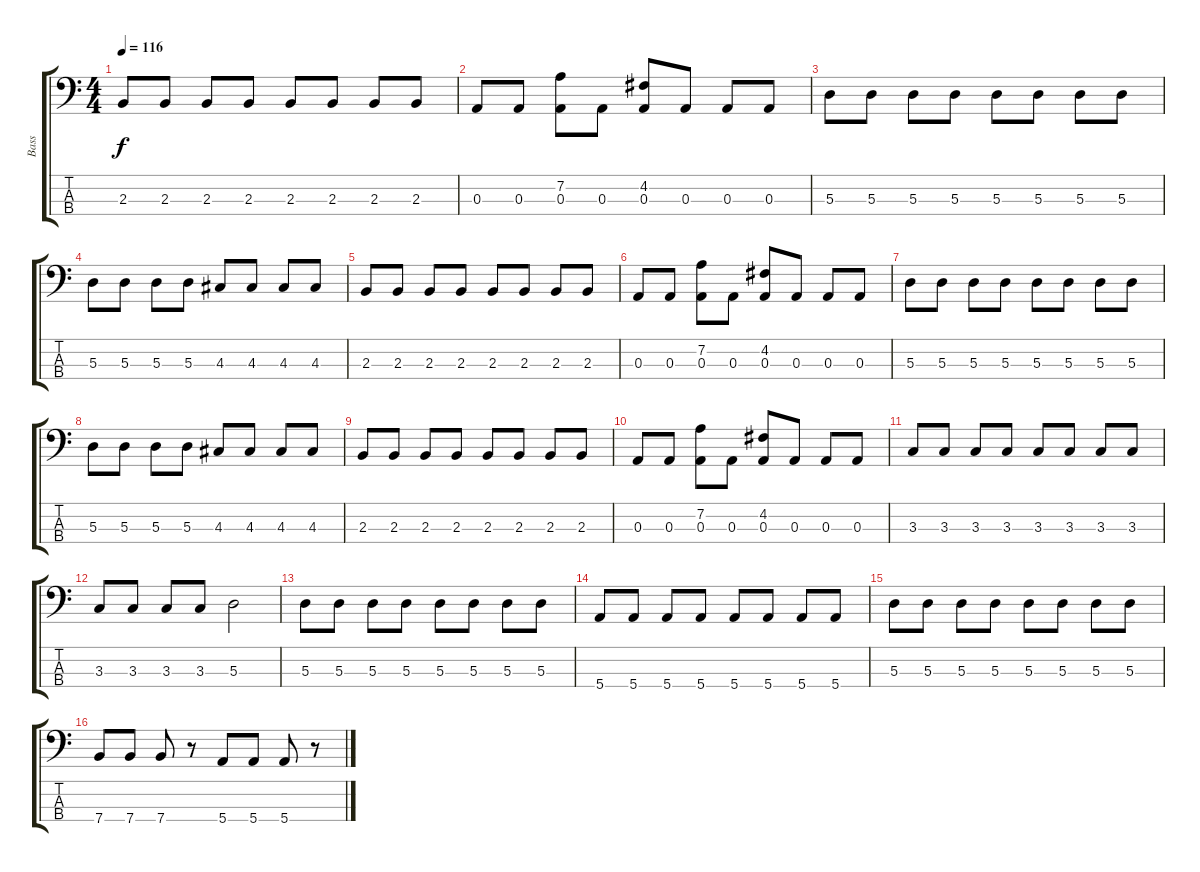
\track ("Bass" "Bass") {instrument electricbasspick}
\staff {score tabs}
\tuning (G2 D2 A1 E1) {hide}
\ts (4 4)
\tempo 116
\clef f4
\ks c
2.3.8{dy f} 2.3.8 2.3.8 2.3.8 2.3.8 2.3.8 2.3.8 2.3.8 |
0.3.8 0.3.8 (7.2 0.3).8 0.3.8 (4.2 0.3).8 0.3.8 0.3.8 0.3.8 |
5.3.8 5.3.8 5.3.8 5.3.8 5.3.8 5.3.8 5.3.8 5.3.8 |
5.3.8 5.3.8 5.3.8 5.3.8 4.3.8 4.3.8 4.3.8 4.3.8 |
2.3.8 2.3.8 2.3.8 2.3.8 2.3.8 2.3.8 2.3.8 2.3.8 |
0.3.8 0.3.8 (7.2 0.3).8 0.3.8 (4.2 0.3).8 0.3.8 0.3.8 0.3.8 |
5.3.8 5.3.8 5.3.8 5.3.8 5.3.8 5.3.8 5.3.8 5.3.8 |
5.3.8 5.3.8 5.3.8 5.3.8 4.3.8 4.3.8 4.3.8 4.3.8 |
2.3.8 2.3.8 2.3.8 2.3.8 2.3.8 2.3.8 2.3.8 2.3.8 |
0.3.8 0.3.8 (7.2 0.3).8 0.3.8 (4.2 0.3).8 0.3.8 0.3.8 0.3.8 |
3.3.8 3.3.8 3.3.8 3.3.8 3.3.8 3.3.8 3.3.8 3.3.8 |
3.3.8 3.3.8 3.3.8 3.3.8 5.3.2 |
5.3.8 5.3.8 5.3.8 5.3.8 5.3.8 5.3.8 5.3.8 5.3.8 |
5.4.8 5.4.8 5.4.8 5.4.8 5.4.8 5.4.8 5.4.8 5.4.8 |
5.3.8 5.3.8 5.3.8 5.3.8 5.3.8 5.3.8 5.3.8 5.3.8 |
7.4.8 7.4.8 7.4.8 r.8 5.4.8 5.4.8 5.4.8 r.8
